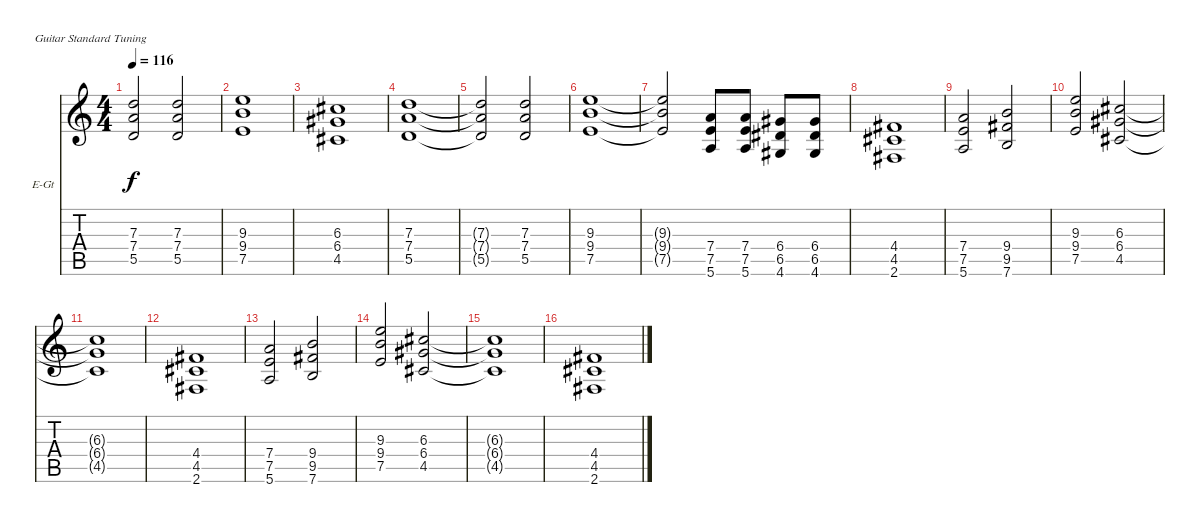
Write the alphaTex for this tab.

\bracketExtendMode nobrackets
\firstSystemTrackNameOrientation horizontal
\otherSystemsTrackNameOrientation horizontal
\track ("Rythm Guitar" "E-Gt") {instrument distortionguitar}
\staff {score tabs}
\tuning (E4 B3 G3 D3 A2 E2)
\ts (4 4)
\tempo 116
\clef g2
\scale
0.333333
\ks c
(7.3{t} 7.4{t} 5.5{t}).2{dy f} (7.3 7.4 5.5).2 |
\scale
0.333333 (9.3 9.4 7.5).1 |
\scale
0.333333 (6.3 6.4 4.5).1 |
\scale
0.333333 (7.3 7.4 5.5).1 |
\scale
0.333333 (7.3{t} 7.4{t} 5.5{t}).2 (7.3 7.4 5.5).2 |
\scale
0.333333 (9.3 9.4 7.5).1 |
\scale
0.333333 (9.3{t} 9.4{t} 7.5{t}).2 (7.4 7.5 5.6).8 (7.4 7.5 5.6).8 (6.4 6.5 4.6).8 (6.4 6.5 4.6).8 |
\scale
0.333333 (4.4 4.5 2.6).1 |
\scale
0.333333 (7.4 7.5 5.6).2 (9.4 9.5 7.6).2 |
\scale
0.333333 (9.3 9.4 7.5).2 (6.3 6.4 4.5).2 |
\scale
0.333333 (6.3{t} 6.4{t} 4.5{t}).1 |
\scale
0.333333 (4.4 4.5 2.6).1 |
\scale
0.333333 (7.4 7.5 5.6).2 (9.4 9.5 7.6).2 |
\scale
0.333333 (9.3 9.4 7.5).2 (6.3 6.4 4.5).2 |
\scale
0.333333 (6.3{t} 6.4{t} 4.5{t}).1 |
\scale
0.333333 (4.4 4.5 2.6).1
